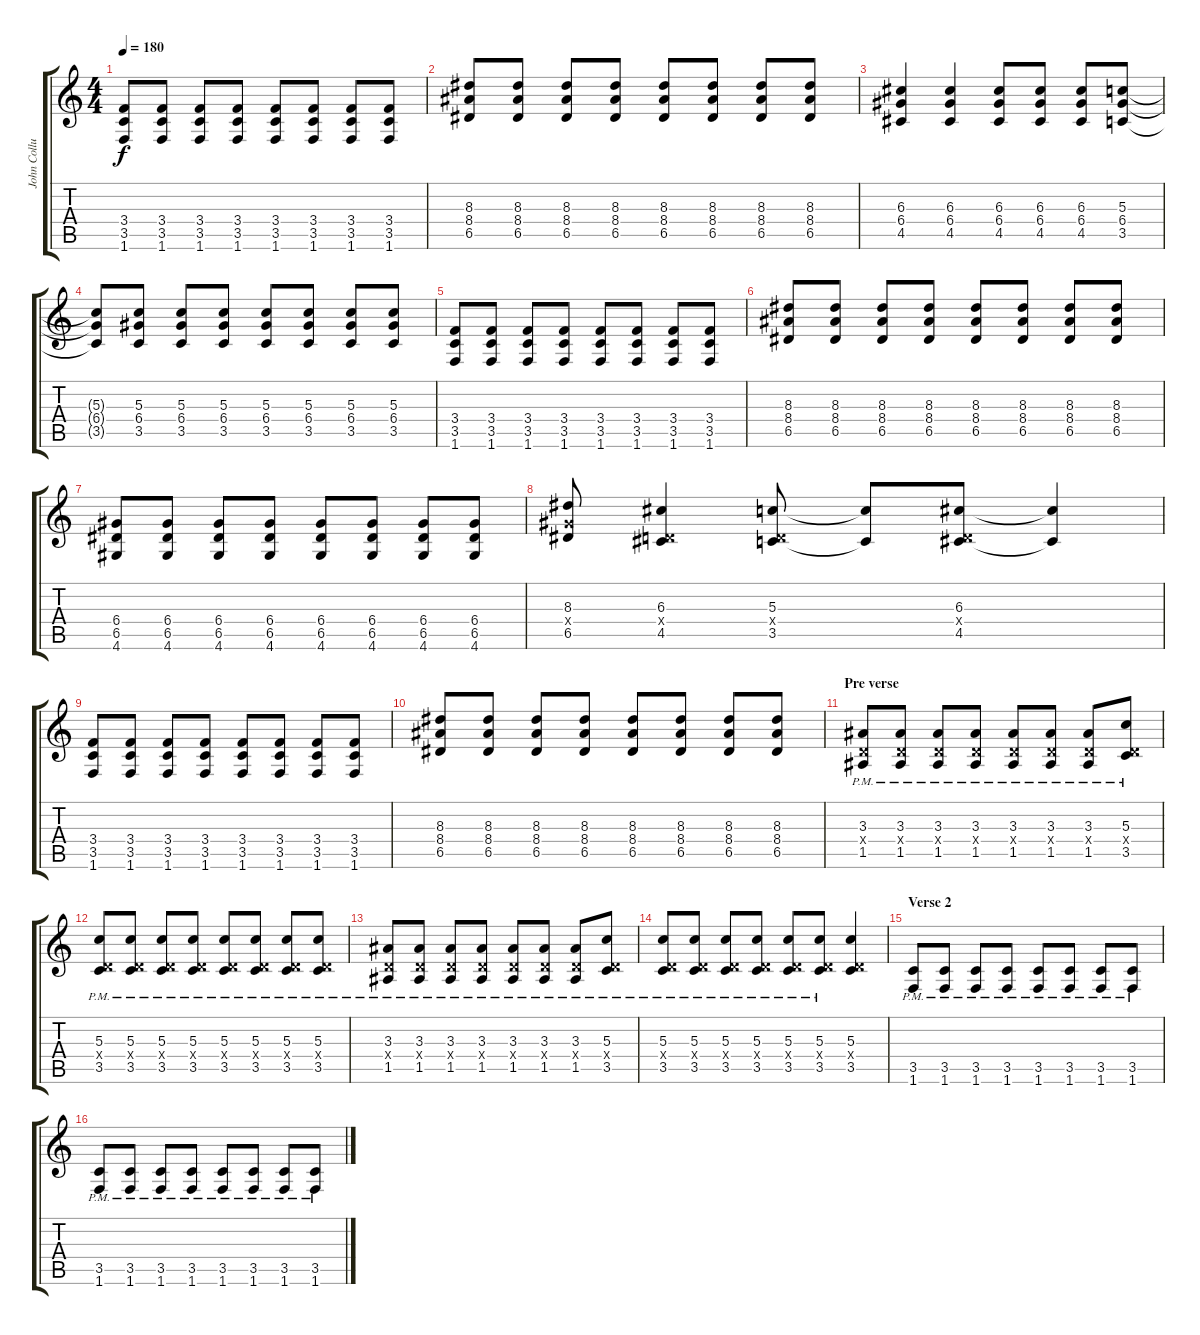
\track ("John Collura (Lead gtr)" "John Collu") {instrument distortionguitar}
\staff {score tabs}
\tuning (E4 B3 G3 D3 A2 E2) {hide}
\ts (4 4)
\tempo 180
\clef g2
\ks c
(3.4 3.5 1.6).8{dy f} (3.4 3.5 1.6).8 (3.4 3.5 1.6).8 (3.4 3.5 1.6).8 (3.4 3.5 1.6).8 (3.4 3.5 1.6).8 (3.4 3.5 1.6).8 (3.4 3.5 1.6).8 |
(8.3 8.4 6.5).8 (8.3 8.4 6.5).8 (8.3 8.4 6.5).8 (8.3 8.4 6.5).8 (8.3 8.4 6.5).8 (8.3 8.4 6.5).8 (8.3 8.4 6.5).8 (8.3 8.4 6.5).8 |
(6.3 6.4 4.5).4 (6.3 6.4 4.5).4 (6.3 6.4 4.5).8 (6.3 6.4 4.5).8 (6.3 6.4 4.5).8 (5.3 6.4 3.5).8 |
(5.3{t} 6.4{t} 3.5{t}).8 (5.3 6.4 3.5).8 (5.3 6.4 3.5).8 (5.3 6.4 3.5).8 (5.3 6.4 3.5).8 (5.3 6.4 3.5).8 (5.3 6.4 3.5).8 (5.3 6.4 3.5).8 |
(3.4 3.5 1.6).8 (3.4 3.5 1.6).8 (3.4 3.5 1.6).8 (3.4 3.5 1.6).8 (3.4 3.5 1.6).8 (3.4 3.5 1.6).8 (3.4 3.5 1.6).8 (3.4 3.5 1.6).8 |
(8.3 8.4 6.5).8 (8.3 8.4 6.5).8 (8.3 8.4 6.5).8 (8.3 8.4 6.5).8 (8.3 8.4 6.5).8 (8.3 8.4 6.5).8 (8.3 8.4 6.5).8 (8.3 8.4 6.5).8 |
(6.4 6.5 4.6).8 (6.4 6.5 4.6).8 (6.4 6.5 4.6).8 (6.4 6.5 4.6).8 (6.4 6.5 4.6).8 (6.4 6.5 4.6).8 (6.4 6.5 4.6).8 (6.4 6.5 4.6).8 |
(8.3 6.4{x} 6.5).8 (6.3 0.4{x} 4.5).4 (5.3 0.4{x} 3.5).8 (5.3{t} 3.5{t}).8 (6.3 0.4{x} 4.5).8 (6.3{t} 4.5{t}).4 |
(3.4 3.5 1.6).8 (3.4 3.5 1.6).8 (3.4 3.5 1.6).8 (3.4 3.5 1.6).8 (3.4 3.5 1.6).8 (3.4 3.5 1.6).8 (3.4 3.5 1.6).8 (3.4 3.5 1.6).8 |
(8.3 8.4 6.5).8 (8.3 8.4 6.5).8 (8.3 8.4 6.5).8 (8.3 8.4 6.5).8 (8.3 8.4 6.5).8 (8.3 8.4 6.5).8 (8.3 8.4 6.5).8 (8.3 8.4 6.5).8 |
\section ("" "Pre verse")
(3.3{pm} 0.4{x} 1.5{pm}).8 (3.3{pm} 0.4{x} 1.5{pm}).8 (3.3{pm} 0.4{x} 1.5{pm}).8 (3.3{pm} 0.4{x} 1.5{pm}).8 (3.3{pm} 0.4{x} 1.5{pm}).8 (3.3{pm} 0.4{x} 1.5{pm}).8 (3.3{pm} 0.4{x} 1.5{pm}).8 (5.3{pm} 0.4{x} 3.5{pm}).8 |
(5.3{pm} 0.4{x} 3.5{pm}).8 (5.3{pm} 0.4{x} 3.5{pm}).8 (5.3{pm} 0.4{x} 3.5{pm}).8 (5.3{pm} 0.4{x} 3.5{pm}).8 (5.3{pm} 0.4{x} 3.5{pm}).8 (5.3{pm} 0.4{x} 3.5{pm}).8 (5.3{pm} 0.4{x} 3.5{pm}).8 (5.3{pm} 0.4{x} 3.5{pm}).8 |
(3.3{pm} 0.4{x} 1.5{pm}).8 (3.3{pm} 0.4{x} 1.5{pm}).8 (3.3{pm} 0.4{x} 1.5{pm}).8 (3.3{pm} 0.4{x} 1.5{pm}).8 (3.3{pm} 0.4{x} 1.5{pm}).8 (3.3{pm} 0.4{x} 1.5{pm}).8 (3.3{pm} 0.4{x} 1.5{pm}).8 (5.3{pm} 0.4{x} 3.5{pm}).8 |
(5.3{pm} 0.4{x} 3.5{pm}).8 (5.3{pm} 0.4{x} 3.5{pm}).8 (5.3{pm} 0.4{x} 3.5{pm}).8 (5.3{pm} 0.4{x} 3.5{pm}).8 (5.3{pm} 0.4{x} 3.5{pm}).8 (5.3{pm} 0.4{x} 3.5{pm}).8 (5.3 0.4{x} 3.5).4 |
\section ("" "Verse 2")
(3.5{pm} 1.6{pm}).8 (3.5{pm} 1.6{pm}).8 (3.5{pm} 1.6{pm}).8 (3.5{pm} 1.6{pm}).8 (3.5{pm} 1.6{pm}).8 (3.5{pm} 1.6{pm}).8 (3.5{pm} 1.6{pm}).8 (3.5{pm} 1.6{pm}).8 |
(3.5{pm} 1.6{pm}).8 (3.5{pm} 1.6{pm}).8 (3.5{pm} 1.6{pm}).8 (3.5{pm} 1.6{pm}).8 (3.5{pm} 1.6{pm}).8 (3.5{pm} 1.6{pm}).8 (3.5{pm} 1.6{pm}).8 (3.5{pm} 1.6{pm}).8
